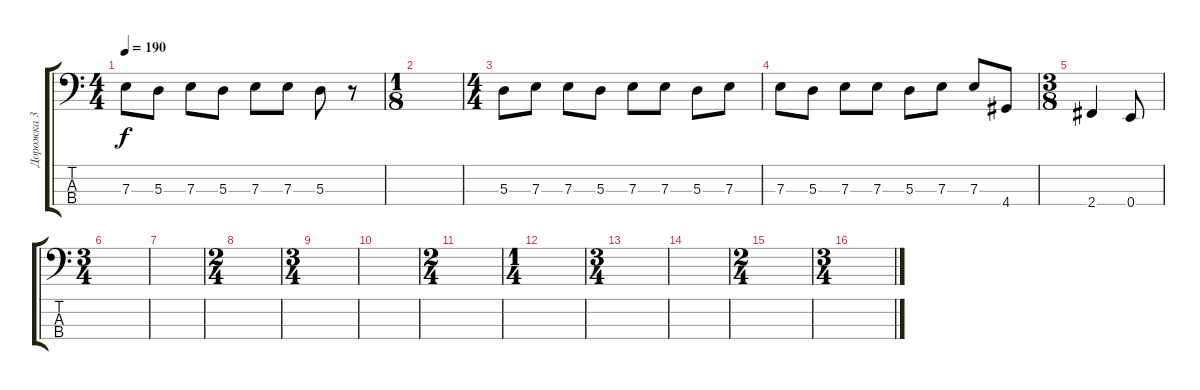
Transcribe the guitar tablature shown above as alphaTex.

\track ("Дорожка 3" "Дорожка 3") {instrument electricbassfinger}
\staff {score tabs}
\tuning (G2 D2 A1 E1) {hide}
\ts (4 4)
\tempo 190
\clef f4
\ks c
7.3.8{dy f} 5.3.8 7.3.8 5.3.8 7.3.8 7.3.8 5.3.8 r.8 |
\ts (1 8)
|
\ts (4 4)
5.3.8 7.3.8 7.3.8 5.3.8 7.3.8 7.3.8 5.3.8 7.3.8 |
7.3.8 5.3.8 7.3.8 7.3.8 5.3.8 7.3.8 7.3.8 4.4.8 |
\ts (3 8)
2.4.4 0.4.8 |
\ts (3 4)
|
|
\ts (2 4)
|
\ts (3 4)
|
|
\ts (2 4)
|
\ts (1 4)
|
\ts (3 4)
|
|
\ts (2 4)
|
\ts (3 4)
